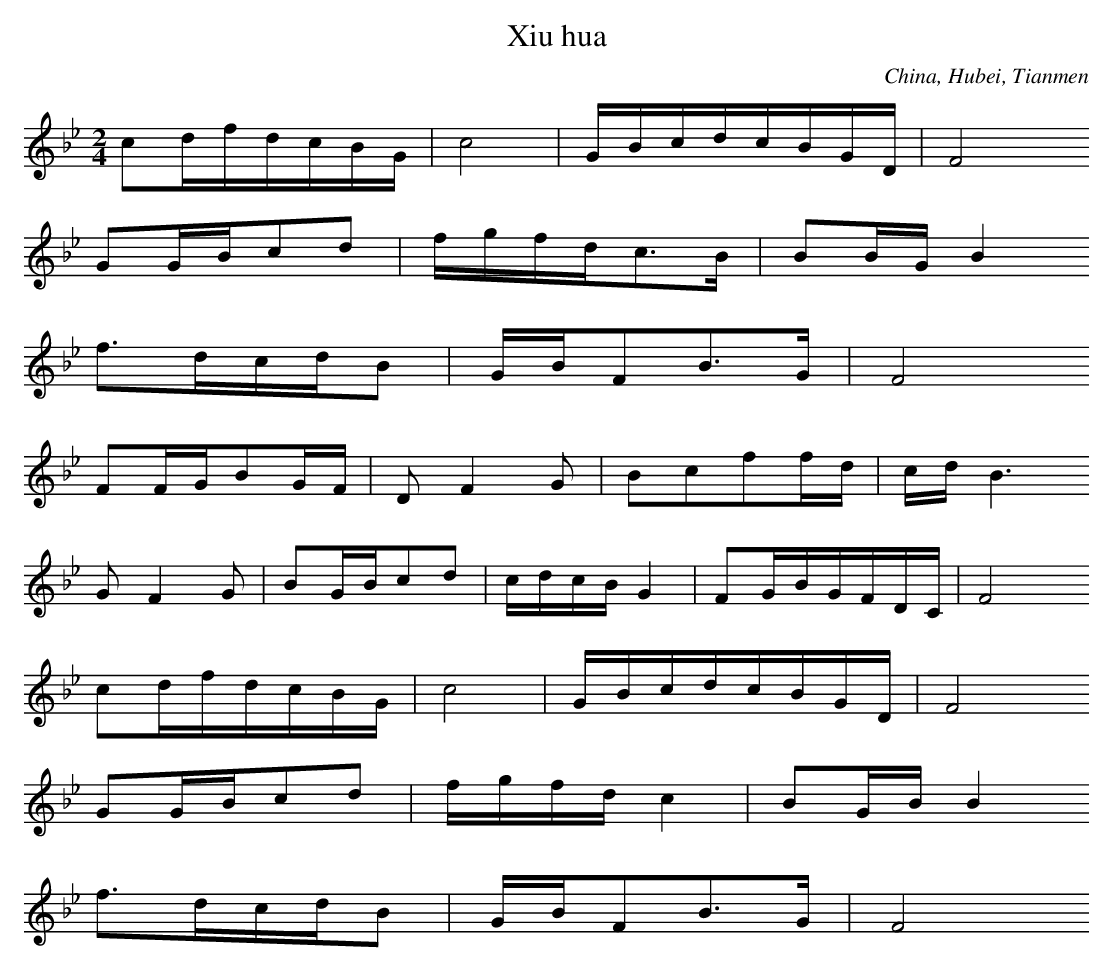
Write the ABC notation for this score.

X:1
T: Xiu hua
O: China, Hubei, Tianmen
M: 2/4
L: 1/16
K: Bb
c2dfdcBG | c8 | GBcdcBGD | F8
G2GBc2d2 | fgfdc3B | B2BGB4
f3dcdB2 | GBF2B3G | F8
F2FGB2GF | D2F4G2 | B2c2f2fd | cdB6
G2F4G2 | B2GBc2d2 | cdcBG4 | F2GBGFDC | F8
c2dfdcBG | c8 | GBcdcBGD | F8
G2GBc2d2 | fgfdc4 | B2GBB4
f3dcdB2 | GBF2B3G | F8
